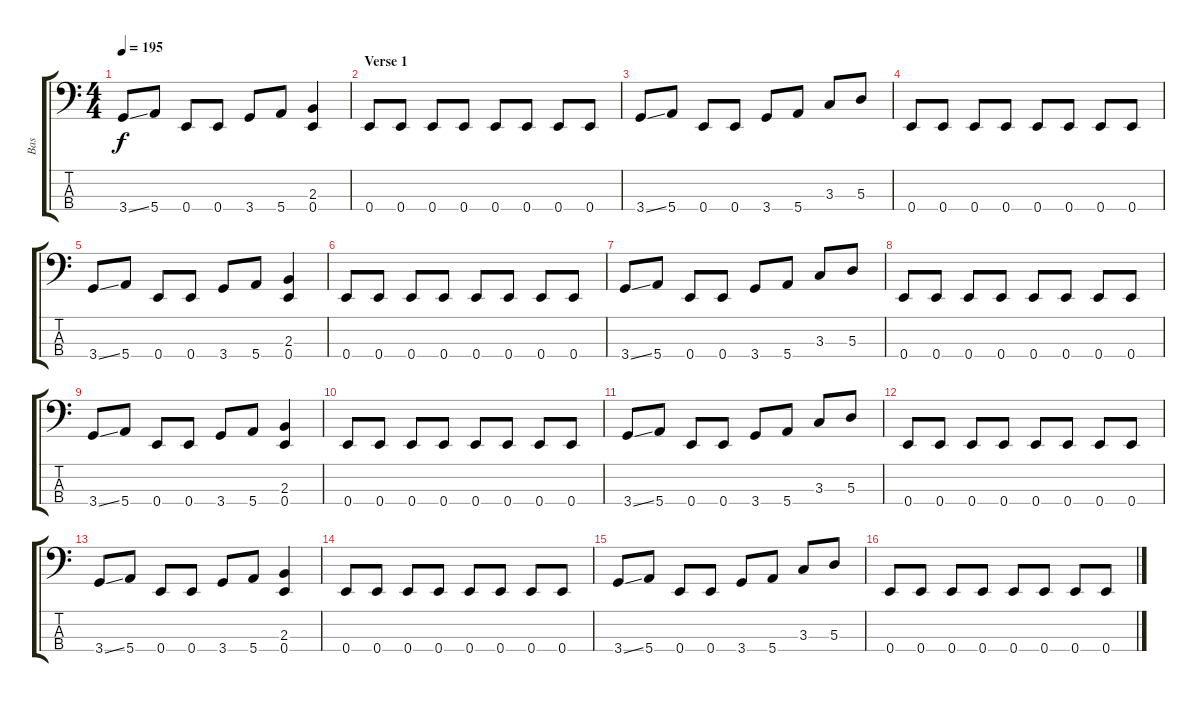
\track ("Bas" "Bas") {instrument electricbassfinger}
\staff {score tabs}
\tuning (G2 D2 A1 E1) {hide}
\ts (4 4)
\tempo 195
\clef f4
\ks c
3.4{ss}.8{dy f} 5.4.8 0.4.8 0.4.8 3.4.8 5.4.8 (2.3 0.4).4 |
\section ("" "Verse 1")
0.4.8 0.4.8 0.4.8 0.4.8 0.4.8 0.4.8 0.4.8 0.4.8 |
3.4{ss}.8 5.4.8 0.4.8 0.4.8 3.4.8 5.4.8 3.3.8 5.3.8 |
0.4.8 0.4.8 0.4.8 0.4.8 0.4.8 0.4.8 0.4.8 0.4.8 |
3.4{ss}.8 5.4.8 0.4.8 0.4.8 3.4.8 5.4.8 (2.3 0.4).4 |
0.4.8 0.4.8 0.4.8 0.4.8 0.4.8 0.4.8 0.4.8 0.4.8 |
3.4{ss}.8 5.4.8 0.4.8 0.4.8 3.4.8 5.4.8 3.3.8 5.3.8 |
0.4.8 0.4.8 0.4.8 0.4.8 0.4.8 0.4.8 0.4.8 0.4.8 |
3.4{ss}.8 5.4.8 0.4.8 0.4.8 3.4.8 5.4.8 (2.3 0.4).4 |
0.4.8 0.4.8 0.4.8 0.4.8 0.4.8 0.4.8 0.4.8 0.4.8 |
3.4{ss}.8 5.4.8 0.4.8 0.4.8 3.4.8 5.4.8 3.3.8 5.3.8 |
0.4.8 0.4.8 0.4.8 0.4.8 0.4.8 0.4.8 0.4.8 0.4.8 |
3.4{ss}.8 5.4.8 0.4.8 0.4.8 3.4.8 5.4.8 (2.3 0.4).4 |
0.4.8 0.4.8 0.4.8 0.4.8 0.4.8 0.4.8 0.4.8 0.4.8 |
3.4{ss}.8 5.4.8 0.4.8 0.4.8 3.4.8 5.4.8 3.3.8 5.3.8 |
0.4.8 0.4.8 0.4.8 0.4.8 0.4.8 0.4.8 0.4.8 0.4.8
